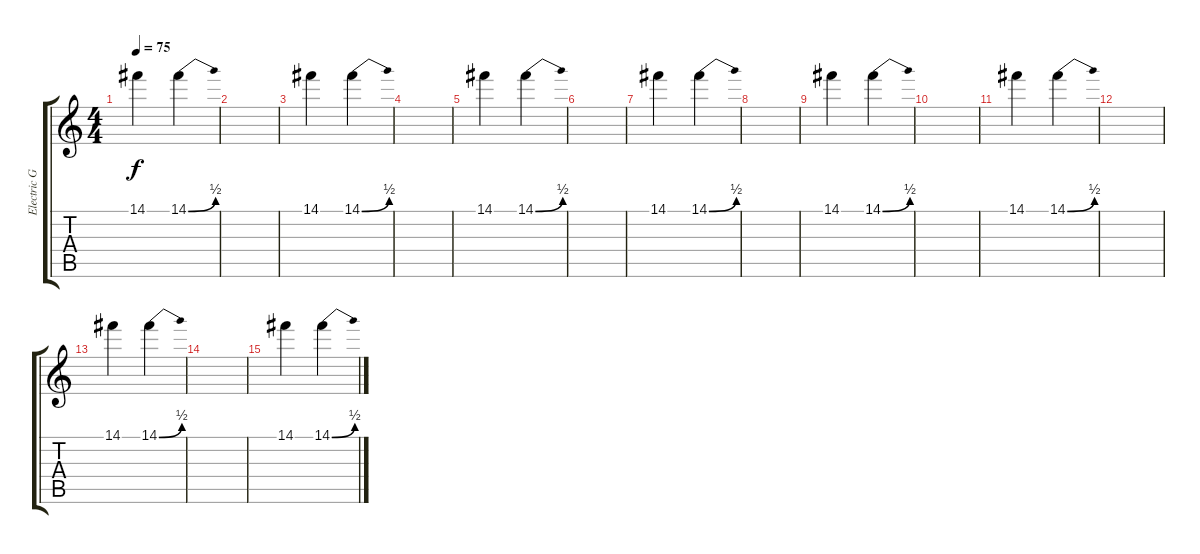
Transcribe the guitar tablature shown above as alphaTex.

\track ("Electric Guitar 3" "Electric G") {instrument overdrivenguitar}
\staff {score tabs}
\tuning (E4 B3 G3 D3 A2 E2) {hide}
\ts (4 4)
\tempo 75
\clef g2
\ks c
14.1.4{dy f} 14.1{be (bend 0 0 60 2)}.4 |
|
14.1.4 14.1{be (bend 0 0 60 2)}.4 |
|
14.1.4 14.1{be (bend 0 0 60 2)}.4 |
|
14.1.4 14.1{be (bend 0 0 60 2)}.4 |
|
14.1.4 14.1{be (bend 0 0 60 2)}.4 |
|
14.1.4 14.1{be (bend 0 0 60 2)}.4 |
|
14.1.4 14.1{be (bend 0 0 60 2)}.4 |
|
14.1.4 14.1{be (bend 0 0 60 2)}.4
